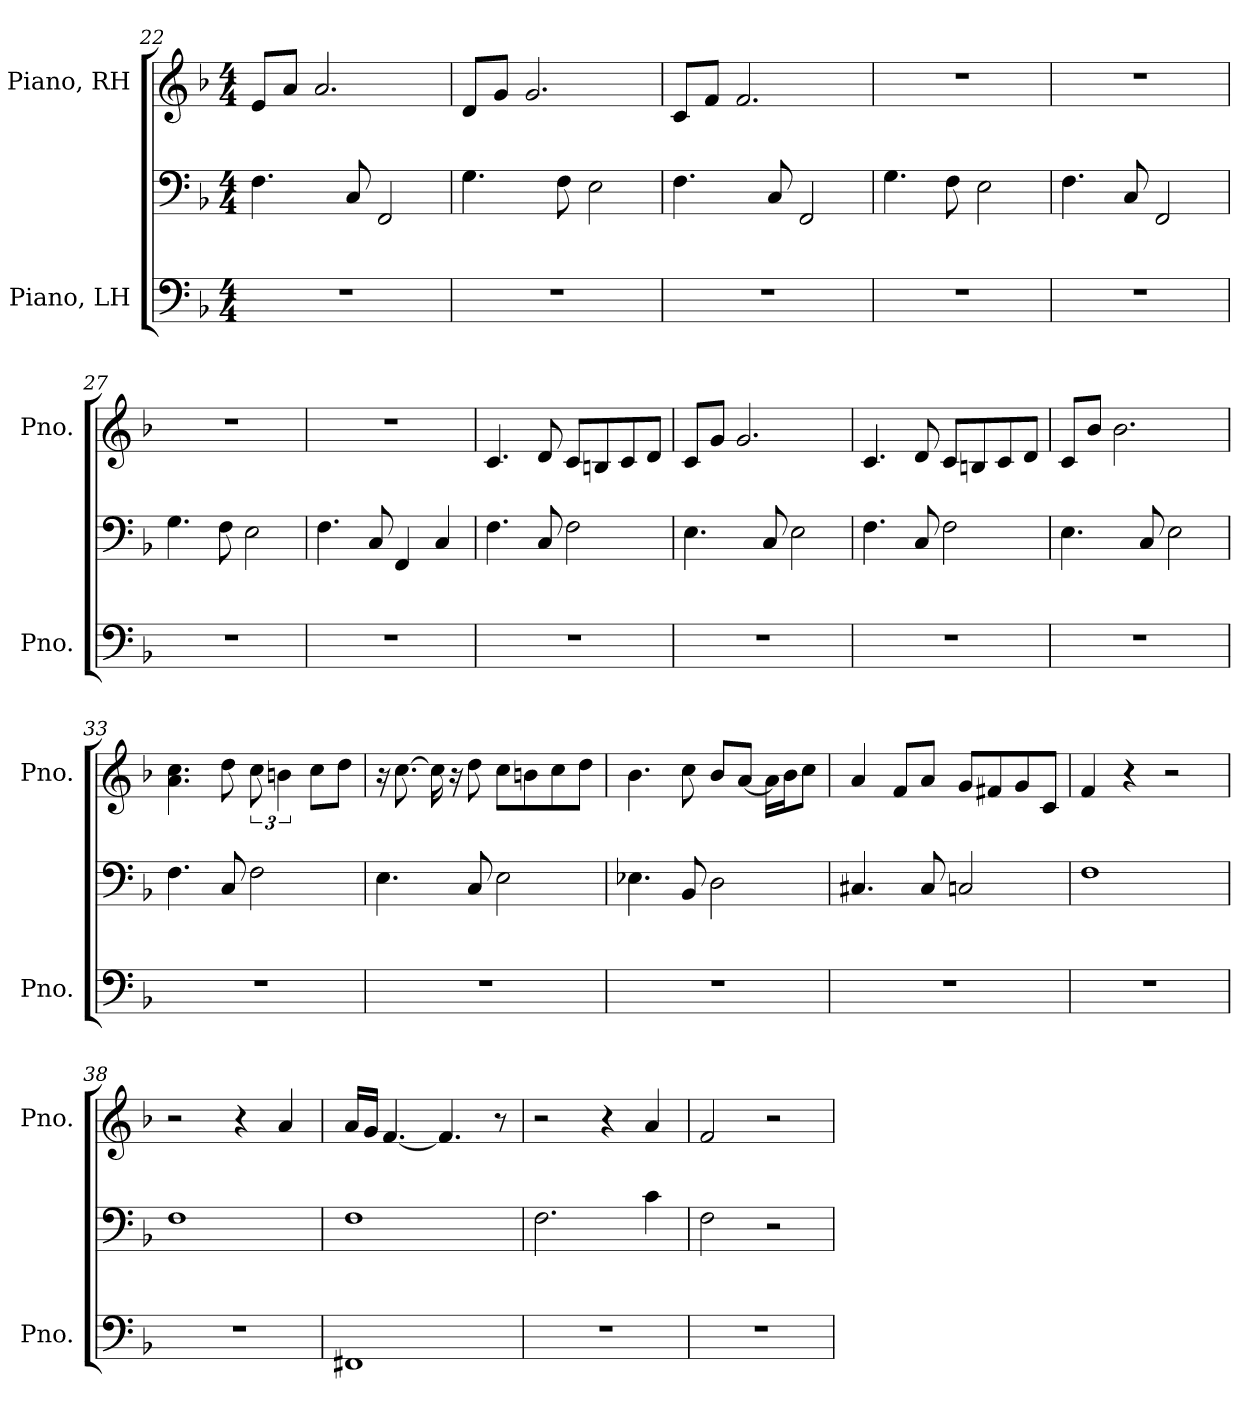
**kern	**kern	**kern
*part2	*part2	*part1
*staff3	*staff2	*staff1
*I"Piano, LH	*	*I"Piano, RH
*I'Pno.	*	*I'Pno.
*clefF4	*clefF4	*clefG2
*k[b-]	*k[b-]	*k[b-]
*M4/4	*M4/4	*M4/4
=22	=22	=22
1r	4.F\	8e/L
.	.	8a/J
.	.	2.a/
.	8C/	.
.	2FF/	.
=23	=23	=23
1r	4.G\	8d/L
.	.	8g/J
.	.	2.g/
.	8F\	.
.	2E\	.
=24	=24	=24
1r	4.F\	8c/L
.	.	8f/J
.	.	2.f/
.	8C/	.
.	2FF/	.
=25	=25	=25
1r	4.G\	1r
.	8F\	.
.	2E\	.
=26	=26	=26
1r	4.F\	1r
.	8C/	.
.	2FF/	.
=27	=27	=27
1r	4.G\	1r
.	8F\	.
.	2E\	.
!!LO:LB:g=z
=28	=28	=28
1r	4.F\	1r
.	8C/	.
.	4FF/	.
.	4C/	.
=29	=29	=29
1r	4.F\	4.c/
.	8C/	8d/
.	2F\	8c/L
.	.	8Bn/
.	.	8c/
.	.	8d/J
=30	=30	=30
1r	4.E\	8c/L
.	.	8g/J
.	.	2.g/
.	8C/	.
.	2E\	.
=31	=31	=31
1r	4.F\	4.c/
.	8C/	8d/
.	2F\	8c/L
.	.	8Bn/
.	.	8c/
.	.	8d/J
=32	=32	=32
1r	4.E\	8c/L
.	.	8b-/J
.	.	2.b-\
.	8C/	.
.	2E\	.
!!LO:LB:g=z
=33	=33	=33
1r	4.F\	4.a\ 4.cc\
.	8C/	8dd\
.	2F\	12cc\
.	.	6bn\
.	.	8cc\L
.	.	8dd\J
=34	=34	=34
1r	4.E\	16r
.	.	[8.cc\
.	.	16cc\]
.	.	16r
.	8C/	8dd\
.	2E\	8cc\L
.	.	8bn\
.	.	8cc\
.	.	8dd\J
=35	=35	=35
1r	4.E-X\	4.b-\
.	8BB-/	8cc\
.	2D\	8b-/L
.	.	[8a/J
.	.	16a\LL]
.	.	16b-\J
.	.	8cc\J
=36	=36	=36
1r	4.C#X/	4a/
.	.	8f/L
.	8C#/	8a/J
.	2Cn/	8g/L
.	.	8f#X/
.	.	8g/
.	.	8c/J
=37	=37	=37
1r	1F	4f/
.	.	4r
.	.	2r
!!LO:LB:g=z
=38	=38	=38
1r	1F	2r
.	.	4r
.	.	4a/
=39	=39	=39
1FF#X	1F	16a/LL
.	.	16g/JJ
.	.	[4.f/
.	.	4.f/]
.	.	8r
=40	=40	=40
1r	2.F\	2r
.	.	4r
.	4c\	4a/
=41	=41	=41
1r	2F\	2f/
.	2r	2r
=	=	=
*-	*-	*-
